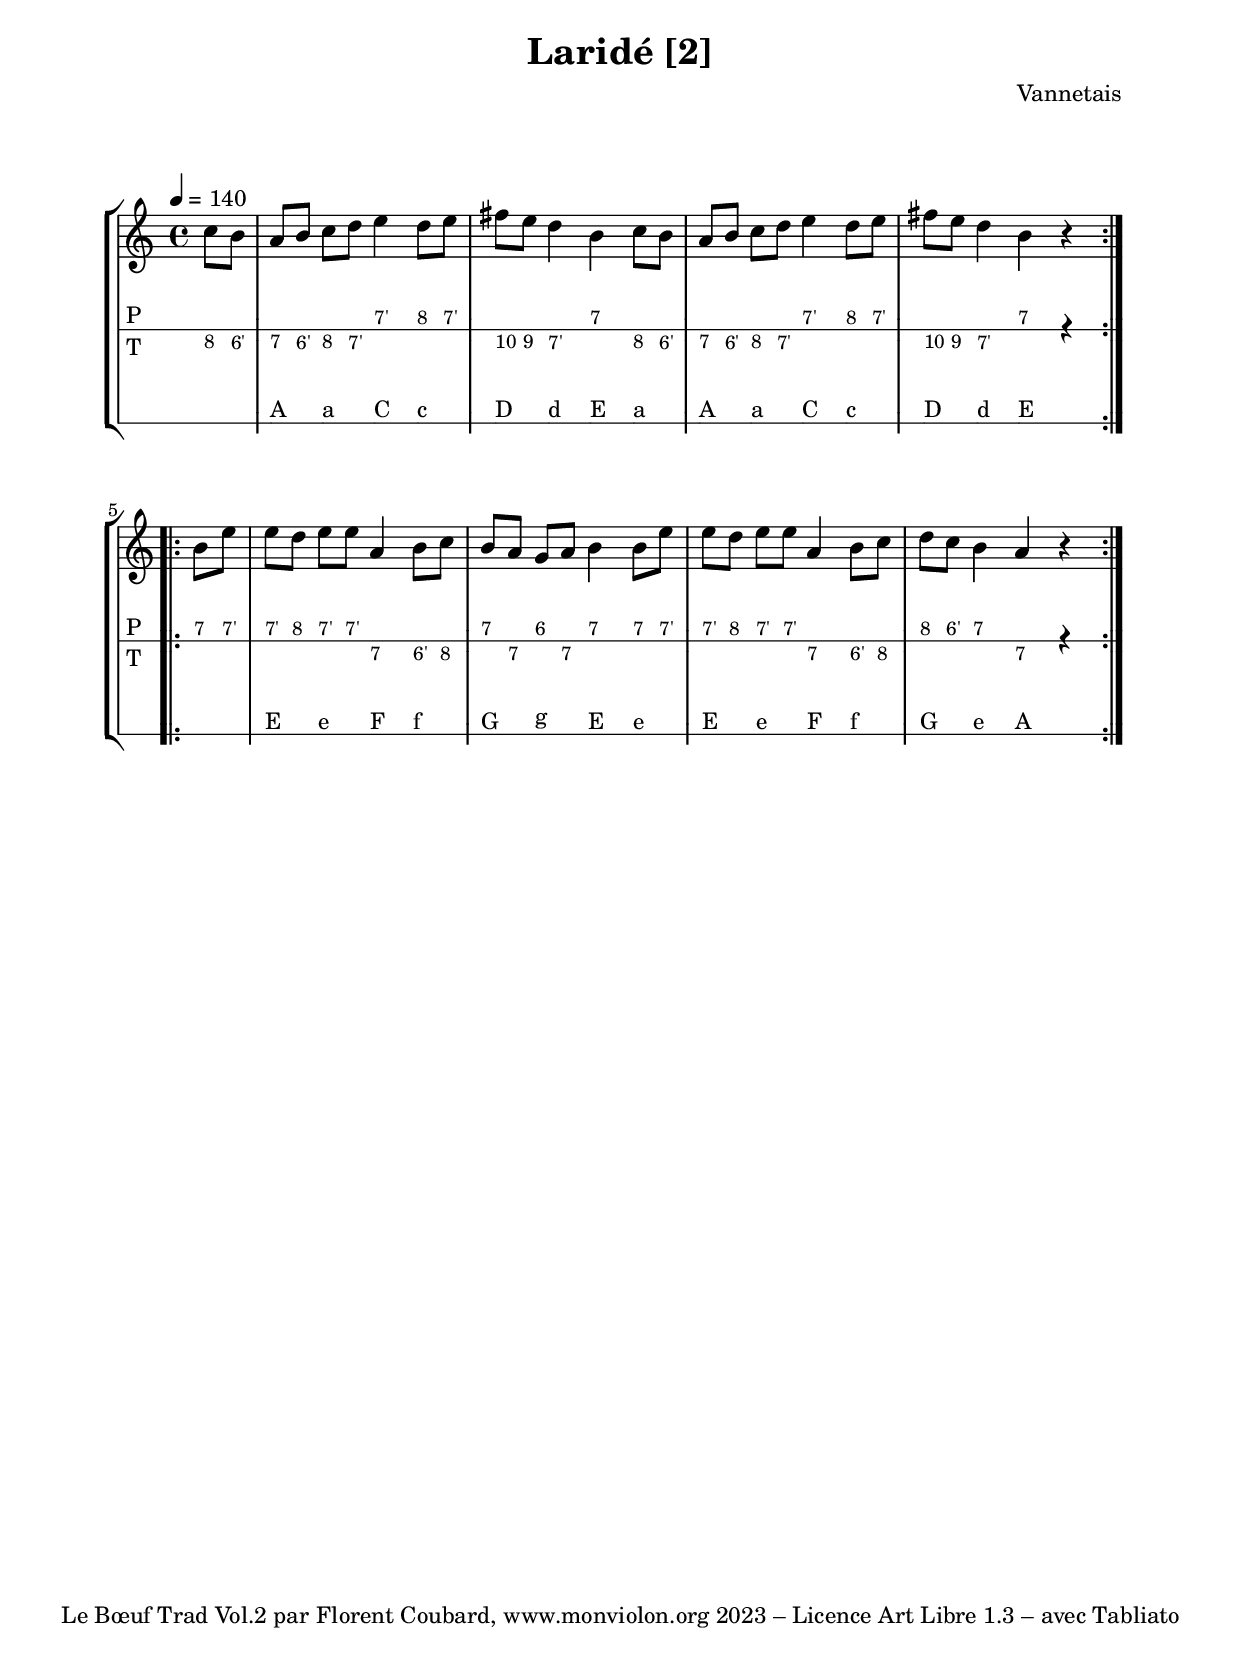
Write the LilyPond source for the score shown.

\version "2.20"

#(set-global-staff-size 20)

%=================
%   PARAMETRES
%=================

#(define cadb #t) %Cogeron f CADB t
#(define fingerDisplay #f)
#(define bassDisplay #t)
#(define rankNumber 2)

scoreIn = g
scoreOut = g

%=====================================
%   FONCTION D'ANALYSE PT et CADB
%=====================================

%% Definition d'une fonction scheme pour le calcul du rang du diato
%% nom rang
%% input x string button number i.e. a number followed by 0 1 or 2 symbol ' e.g. 3'
%% return 1, 2 or 3 refereing the rank of the button
#(define rang
    (lambda (x)
        (define sym "'")
        (define l (string-length x))	;longueur de la string
        (define rng 0)						;par défaut rang 1
        (if (> l 1) (if  (equal? (string-ref "'" 0) (string-ref x (- l 1))) (set! rng (+ rng 1 )) 0) 0)
        (if (> l 2) (if  (equal? (string-ref "'" 0) (string-ref x (- l 2))) (set! rng (+ rng 1 )) 0) 0)
        rng
     )
)

%% Définition d'une fonction pour retourner uniquement le numéro de la touche
%% sans les évetuelles apostrophes.
#(define touchnum
    (lambda (x)
        (define l (string-length x))
        (define n (rang x))
        (substring x 0 (- l (+ n)))
    )
)


make_cadb =
#(define-music-function (parser location button push) (string? number?)
(make-music
  'SequentialMusic
  'elements
  (list (make-music
  'SequentialMusic
  'elements
  (list 
       ; Reglage de la position haut/bas des spanners
       ; par rapport à la ligne centrale
       (make-music
          'ContextSpeccedMusic
          'context-type
          'Bottom
          'element
          (make-music
            'OverrideProperty
            'pop-first
            #t
            'grob-property-path
            (list (quote direction))
            'grob-value
            push
            'symbol
            'TextSpanner))
        ; Reglage fin de la position des spanners pour 
        ; s'aligner sur la ligne centrale
        (make-music
          'ContextSpeccedMusic
          'context-type
          'Bottom
          'element
          (make-music
            'OverrideProperty
            'once #t
            'pop-first #t
            'grob-property-path
            (list (quote extra-offset))
            'grob-value
            (cons 0 (* -0.4 push))
            'bound-details
            (cons 0 (* -0.4 push))
            'symbol
            'TextSpanner))
         ; Reglage fin de la marge gauche des spanners. Si le bouton a 
         ; deux chiffres (10 11 12 ...) il faut laisser un peu plus de
         ; place que pour 3 4 5
        (make-music
          'ContextSpeccedMusic
          'context-type
          'Bottom
          'element
          (make-music
            'OverrideProperty
            'pop-first
            #t
            'grob-value
            1
            'grob-property-path
            (list 'bound-details
                  'left
                  'padding)
            'grob-value (if (> (string->number (touchnum button)) 9) 2.5 2)   
            'symbol
            'TextSpanner))
        )) 
        ; Ajout du markup
        (make-music
          'EventChord
          'elements
          (list (make-music
              'TextScriptEvent 'direction push
              'text ( markup #:fontsize -1.5 button))))
          ))
)

make_cogeron =
#(define-music-function (parser location button) (string?)
(if (not (eq? (rang button) 1)) ; si ce n'est pas le rang du milieux
(make-music
  'SequentialMusic
  'elements
  (list (make-music 
          'ContextSpeccedMusic
          'context-type
          'Bottom
          'element
          (make-music
            'OverrideProperty
            ;'pop-first #t
            'grob-property-path
            (list (quote direction))
            'grob-value (if (< (rang button) 1) -1 1)   
            'symbol
            'TextSpanner))
        (make-music
          'ContextSpeccedMusic
          'context-type
          'Bottom
          'element
          (make-music
            'OverrideProperty
            'pop-first
            #t
            'grob-value
            1
            'grob-property-path
            (list 'bound-details
                  'left
                  'padding)
            'grob-value (if (> (string->number (touchnum button)) 9) 2.5 2)   
            'symbol
            'TextSpanner))
        (make-music  ; add markup
            'TextScriptEvent 'direction (rang button)
            'text ( markup #:fontsize -1.5 (touchnum button)))))

  (make-music
  'SequentialMusic
  'elements
  (list (make-music
          'ContextSpeccedMusic
          'context-type
          'Bottom
          'element
          (make-music
            'OverrideProperty
            'once #t
            ;'pop-first #t
            'grob-property-path
            (list (quote extra-offset))
            'grob-value (cons 0 0)
            'symbol
            'TextScript))
        (make-music ; override textspanner position
          'ContextSpeccedMusic
          'context-type
          'Bottom
          'element
          (make-music
            'OverrideProperty
            'once #t
            ;'pop-first #t
            'grob-property-path
            (list (quote direction))
            'grob-value (if (< (rang button) 1) -1 1)
            'grob-property-path
            (list (quote extra-offset))
            'grob-value (cons 0 2.9)
            'symbol
            'TextSpanner))
        (make-music
         'TextScriptEvent 
         'direction (rang button)
         'text ( markup #:fontsize -1.5 (touchnum button)))))
  )
)

p = #(define-music-function (parser location button) (string?)
  (if cadb
    (make_cadb button 1)
    (make_cogeron button)
  )
)

t = #(define-music-function (parser location button) (string?)
  (if cadb
    (make_cadb button -1)
    (make_cogeron button)
  )
)

up =
#(define-music-function (parser location button) (string?)
  (make-music 'TextScriptEvent 'direction 1
  'text ( markup #:fontsize -1.5 button))
)

finger =
#(define-event-function (parser location finger) (string?)
  (make-music 'StrokeFingerEvent 'text 
    (markup #:line (#:circle (#:finger finger))))
)

%=================
%   PAGE FORMAT
%=================
\paper
{
  top-margin = 20\mm
  indent = 0\mm
  left-margin = 2\cm
  right-margin = 2\cm
}


%=============
%   HEADER
%=============
\header
{
  title="Laridé [2]"
  subtitle=""
  composer="Vannetais"
  instrument = ""
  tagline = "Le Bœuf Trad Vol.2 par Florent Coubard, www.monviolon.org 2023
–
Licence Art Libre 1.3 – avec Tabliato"
  poet=""
}


\markup { \vspace #2 }

\pointAndClickTypes #'(note-event post-event script-event text-script-event event rest-event)


%=====================
%	DATA
%=====================

diato =
{
  \set Timing.beamExceptions = #'() 
 
 \repeat volta 2 { 
 \partial4 \t  "8" c''8 \t  "6'" b'8 
 \t  "7" a'8 \t  "6'" b'8 \t  "8" c''8 \t  "7'" d''8 \p  "7'" e''4 \p  "8" d''8 \p  "7'" e''8 
 \t  "10" fis''8 \t  "9" e''8 \t  "7'" d''4 \p  "7" b'4 \t  "8" c''8 \t  "6'" b'8 
 \t  "7" a'8 \t  "6'" b'8 \t  "8" c''8 \t  "7'" d''8 \p  "7'" e''4 \p  "8" d''8 \p  "7'" e''8 
 \t  "10" fis''8 \t  "9" e''8 \t  "7'" d''4 \p  "7" b'4 r 
 } 
 \repeat volta 2 { 
 \partial4 \p  "7" b'8 \p  "7'" e''8 
 \p  "7'" e''8 \p  "8" d''8 \p  "7'" e''8 \p  "7'" e''8 \t  "7" a'4 \t  "6'" b'8 \t  "8" c''8 
 \p  "7" b'8 \t  "7" a'8 \p  "6" g'8 \t  "7" a'8 \p  "7" b'4 \p  "7" b'8 \p  "7'" e''8 
 \p  "7'" e''8 \p  "8" d''8 \p  "7'" e''8 \p  "7'" e''8 \t  "7" a'4 \t  "6'" b'8 \t  "8" c''8 
 \p  "8" d''8 \p  "6'" c''8 \p  "7" b'4 \t  "7" a'4 r 
 } 
  
 \endSpanners \stopTextSpan
}

%=====================
%	PARTITION
%=====================

melody =
{
  \clef treble
  \tempo 4=140
  \time 4/4
  \key c \major

  \set strokeFingerOrientations = #'(up)
  \autoBeamOn
  \textLengthOn
  \diato
}

%=====================
%	TABLATURE
%=====================

tabulature =
{
  \autoBeamOff
  \textLengthOn
  \diato
}

% ===================
% 	BASSES
% ===================

bass =
{
  \autoBeamOff
  \textLengthOn
  \set Timing.beamExceptions = #'() 
 
 \repeat volta 2 { 
 \partial4 r4 
 <a, a>8^"A" r8 <a c e>8^"a" r8 <c, c>8^"C" r8 <c e g>8^"c" r8  
 <d, d>8^"D" r8 <d fis a>8^"d" r8 <e, e>8^"E" r8 <a c e>8^"a" r8  
 <a, a>8^"A" r8 <a c e>8^"a" r8 <c, c>8^"C" r8 <c e g>8^"c" r8  
 <d, d>8^"D" r8 <d fis a>8^"d" r8 <e, e>8^"E" r8 r8 r8  
 } 
 \repeat volta 2 { 
 \partial4 r4 
 <e, e>8^"E" r8 <e gis b>8^"e" r8 <f, f>8^"F" r8 <f a c>8^"f" r8  
 <g, g>8^"G" r8 <g b d>8^"g" r8 <e, e>8^"E" r8 <e gis b>8^"e" r8  
 <e, e>8^"E" r8 <e gis b>8^"e" r8 <f, f>8^"F" r8 <f a c>8^"f" r8  
 <g, g>8^"G" r8 <e gis b>8^"e" r8 <a, a>8^"A" r8 r8 r8  
 } 
  
 \endSpanners \stopTextSpan
}

paroles = \lyricmode{  }


% =========================
% 	MISE EN PAGE
% =========================

graceSettings = \with
{
   graceSettings = #`(
    (Voice Stem direction ,UP)
    (Voice Stem font-size -5)
    (Voice Flag font-size -5)
    (Voice NoteHead font-size -5)
    (Voice TabNoteHead font-size -5)
    (Voice Dots font-size -3)
    (Voice Stem length-fraction 0.8)
    (Voice Stem no-stem-extend #t)
    (Voice Beam beam-thickness 0.25)
    (Voice Beam length-fraction 0.8)
    (Voice Accidental font-size -4)
    (Voice AccidentalCautionary font-size -4)
    (Voice Slur direction ,DOWN)
    (Voice Script font-size -3)
    (Voice Fingering font-size -6)
    (Voice StringNumber font-size -8)
    (Voice TextScript font-size -3)
  ) 
}

diatoStaffSetup = \with 
{
\override TextScript #'stencil = ##f
\override TextSpanner #'stencil = #point-stencil
\override TextSpanner #'to-barline = ##t  
\override StrokeFinger #'font-name = #'"LilyPond Serif"
\override StrokeFinger #'font-series = #'italic


#(if (not fingerDisplay)
#{ 
\override StringNumber #'stencil = ##f
\override StringNumber #'text = #point-stencil
\override Fingering #'stencil = #point-stencil
\override StrokeFinger #'stencil = ##f
#}
)

\graceSettings
}

%diatoFingeringSetup = \with 
%{
  \remove "Time_signature_engraver"

  \override StaffSymbol #'line-count = #0
  \override StaffSymbol #'stencil = ##f
  \override StaffSymbol #'line-positions =  #'(0)
  \override StaffSymbol #'staff-space = #(magstep -30)
  \override Clef #'stencil = #ly:text-interface::print
  \override Clef #'text = \markup{\raise #.6 "Doigté"}
  \override Clef #'font-size = #-2
  \override Clef #'position = #8
  \override NoteHead #'stencil = ##f
  \override NoteHead #'stencil = #point-stencil
  \override KeySignature #'stencil = ##f
  \override Slur #'stencil = ##f
  \override Slur #'control-points = #'((0 . 0) (0 . 0) (0 . 0) (0 . 0))
  \override Stem #'stencil = ##f
  \override Stem #'length = #0
  \override Tie #'stencil = ##f
  \override Flag #'stencil = ##f
  \override Beam #'stencil = ##f
  \override Dots #'stencil = ##f
  \override TextScript #'stencil = ##f
  \override TupletBracket #'stencil = ##f
  \override TupletNumber #'stencil = ##f
  \override KeyChangeEvent #'stencil = #point-stencil
  \override StringNumber #'self-alignment-X = #-.7
  \override LedgerLineSpanner #'stencil = #point-stencil
  \override Accidental #'stencil = #point-stencil
  \override TextSpanner #'stencil = #point-stencil
  \override StrokeFinger #'font-size = #-3
  \override StrokeFinger #'padding = #10
  \override StrokeFinger #'self-alignment-X = #-.5
  \override StrokeFinger #'font-name = #'"LilyPond Serif"
  \override StrokeFinger #'font-series = #'italic
  \override VerticalAxisGroup #'staff-staff-spacing =  #'(('basic-distance  . 0) (minimum-distance . 5) (padding . 2) (stretchability . 0))
%}

diatoButtonSetup = \with
{
  \remove "Time_signature_engraver"			% Retire la signature du temps
  
  \override StaffSymbol #'line-positions =
  #(if cadb
    #{ #'(0) #}
    (if (equal? rankNumber 3)
      #{ #'(-3 3) #}
      #{ #'(0) #}
    )
   )
  
  \override NoteHead #'stencil = #point-stencil 	% Supprime les notes
  \override Tie #'stencil = ##f
  \override Slur #'stencil = ##f
  \override Slur #'control-points = #'((0 . 0) (0 . 0) (0 . 0) (0 . 0))
  \override Stem #'length = #0				% Supprime les hampes des notes
  \override Stem #'flag = #point-stencil
  \override Stem #'stencil = #point-stencil
  \override Beam #'stencil = #point-stencil
  \override Beam #'positions = #'(0 . 0)  
  \override Staff #'stencil = #point-stencil
  \override StaffSymbol #'staff-space = #1
  \override LedgerLineSpanner #'stencil = #point-stencil
  \override Dots #'stencil = #ly:text-interface::print
  \override Dots #'text = ""
  \override Dots #'staff-position = #-2
  \override Flag #'stencil = #point-stencil  		% suppression des queues de croches
  \override Clef #'stencil = #ly:text-interface::print
  \override Script #'stencil = ##f
  \override DynamicText #'stencil = ##f
  
  \override Clef #'text = 
  #(if cadb
    #{ \markup{\raise #0.6 \column{P T}} #}
    (if (equal? rankNumber 3)
      #{ \markup{\raise #2.1 \column{3 2 1}} #}
      #{ \markup{\raise #0.6 \column{C G}} #}
    )
   )
                  
  \override TextSpanner #'style = #'solid-line
  \override TextSpanner.bound-details.left.padding = #2
  \override TextSpanner.bound-details.right.padding = #1
  \override TextSpanner #'to-barline = ##t
  \override TextSpanner #'staff-padding = #1.4
  
  \override TupletBracket.bracket-visibility = ##f
  \override TupletNumber.text = ""
  
  \graceSettings
}

diatoBassSetup = \with
{
  \remove "Time_signature_engraver"
  \remove "Clef_engraver"
  
  \override StaffSymbol #'line-count = #1
  \override NoteHead #'font-size = #-50 	% Retire les notes de la tablature
  \override Stem #'length = #0
  \override Dots #'stencil = #ly:text-interface::print
  \override Dots #'text = ""
  \override Flag #'stencil = #point-stencil 		% suppression des queues de croches
  \override Rest #'stencil = ##f 		% Suppression de silence ajouté artificellement pour la sortie midi
  \override Rest #'font-size = #-20
  \override Tie #'stencil = ##f
  \override Slur #'stencil = ##f
  \override Slur #'control-points = #'((0 . 0) (0 . 0) (0 . 0) (0 . 0))
  \override TextSpanner #'style = #'solid-line
  \override TextSpanner.bound-details.left.padding = #2.5
  \override TextSpanner.bound-details.right.padding = #1
  \override TextSpanner #'to-barline = ##t
  \override TextSpanner #'staff-padding = #1.2
  \override VerticalAxisGroup #'staff-staff-spacing =  #'(('basic-distance  . 0) (minimum-distance . 0) (padding . .5) (stretchability . 0))
}

% ===================
% 	GRAVURE
% ===================

\score
{

  \new StaffGroup 
  <<
    %\override StaffGroup.SystemStartBracket #'transparent = ##t
    
    %\new Staff \with { \diatoStaffSetup } << \key c \major \transpose \scoreIn \scoreOut \melody >>  
    \new Staff \with { \diatoStaffSetup } << \melody \addlyrics{\paroles} >>
    
    \new DrumStaff \with { \diatoButtonSetup } << \tabulature >> 
    
    #(if bassDisplay 
       #{ \new DrumStaff \with { \diatoBassSetup } << \bass >> #})
   
  >>
  
  \layout 
  {
    \context 
    { %propriété des Lyrics
         \Lyrics
         \override LyricText #'font-name = #"Z003"
         \override LyricText #'font-size =  #-1.0
    }
   } 
}

\markup {
  \fill-line {
    {
      \column {
        \fontsize #-0.8
        \left-align {

        }
      }
      
       ""
      
      \column {
        \fontsize #-0.8
        \left-align {

        }
      }
    }
  }
}

% ===================
%    FICHIER MIDI
% ===================

\score
{
  \unfoldRepeats
  {
    \new StaffGroup
    <<     
      \new Staff
      {
        \set Staff.midiInstrument="acoustic grand"
        \repeat unfold 1 \melody
      }
      \new Staff
      {
        \set Staff.midiInstrument="bright acoustic"
        \repeat unfold 1 \bass
      }
    >>
  }
  \midi{}
}
